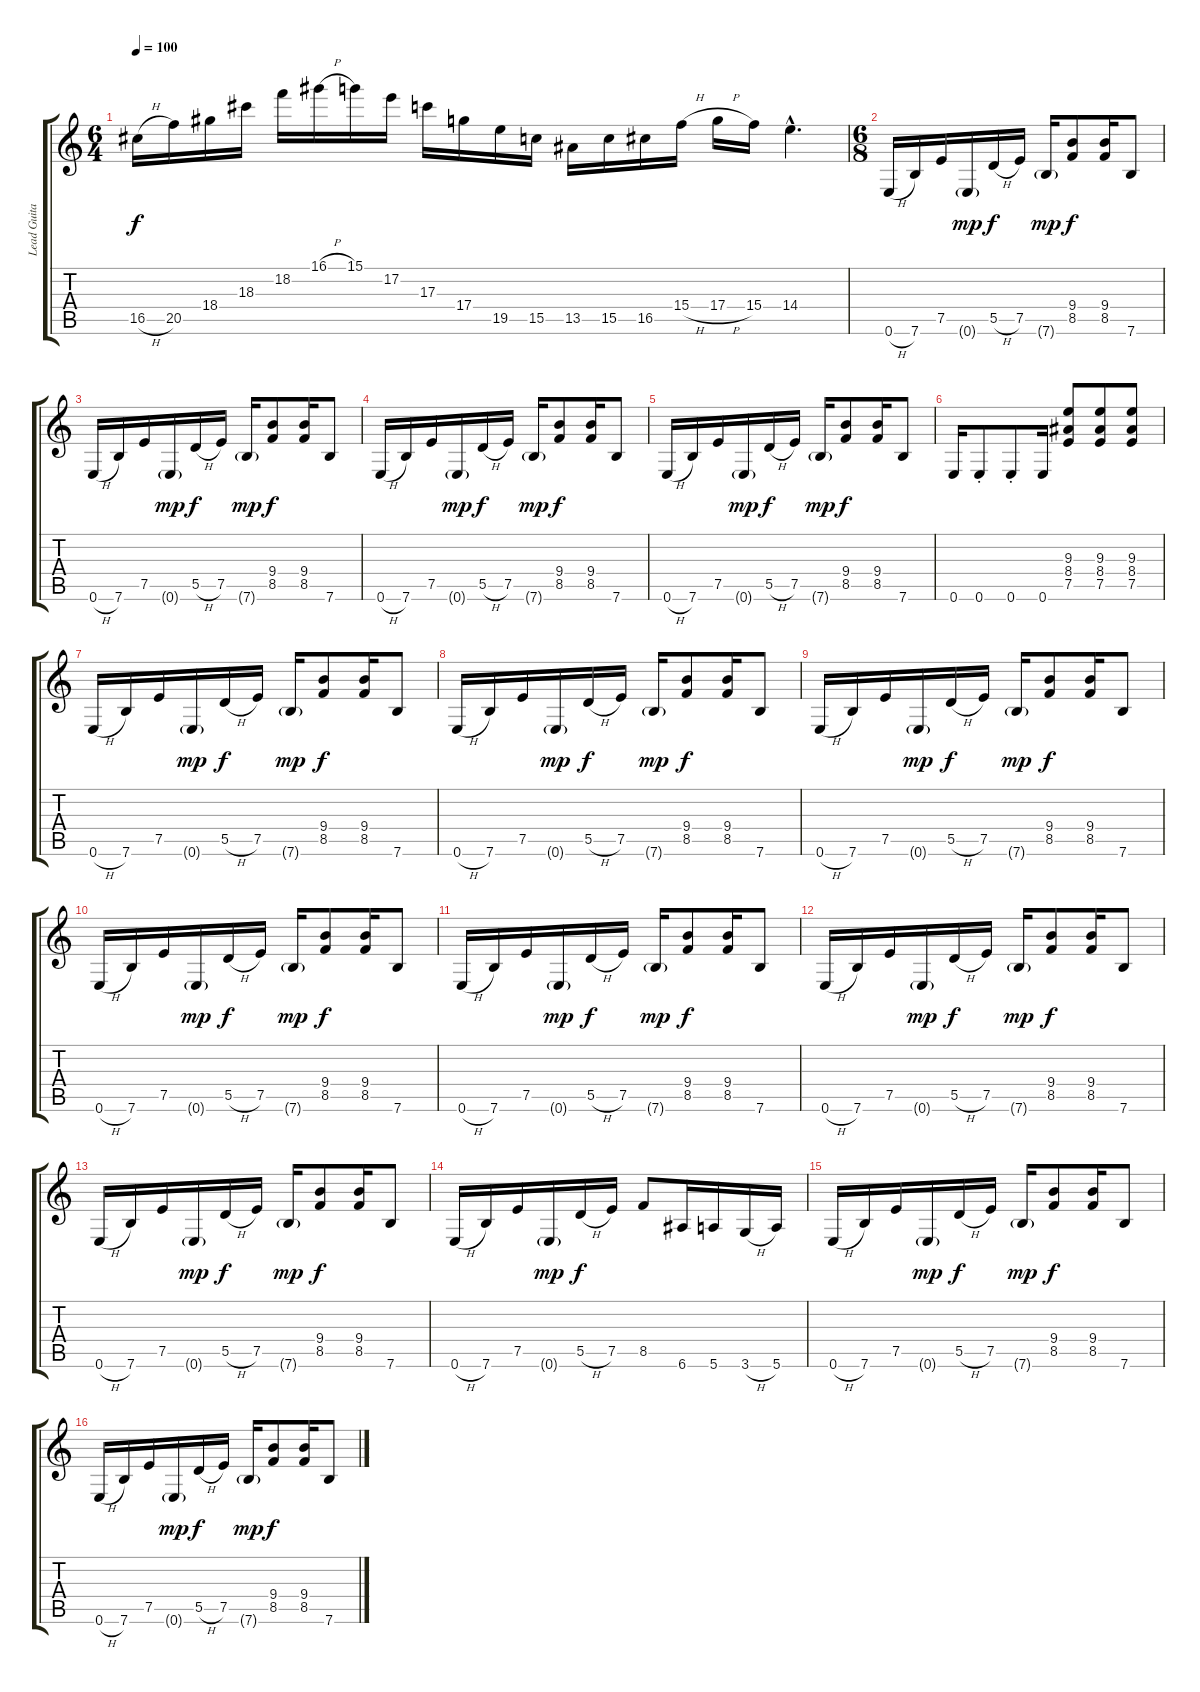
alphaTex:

\track ("Lead Guitar" "Lead Guita") {instrument distortionguitar}
\staff {score tabs}
\tuning (E4 B3 G3 D3 A2 E2) {hide}
\ts (6 4)
\tempo 100
\clef g2
\ks c
16.5{h}.16{dy f} 20.5.16 18.4.16 18.3.16 18.2.16 16.1{h}.16 15.1.16 17.2.16 17.3.16 17.4.16 19.5.16 15.5.16 13.5.16 15.5.16 16.5.16 15.4{h}.16 17.4{h}.16 15.4.16 14.4{hac}.4{d} |
\ts (6 8)
0.6{h}.16{balance 8} 7.6.16 7.5.16 0.6{g}.16{dy mp} 5.5{h}.16{dy f} 7.5.16 7.6{g}.16{dy mp} (9.4 8.5).8{dy f} (9.4 8.5).16 7.6.8 |
0.6{h}.16 7.6.16 7.5.16 0.6{g}.16{dy mp} 5.5{h}.16{dy f} 7.5.16 7.6{g}.16{dy mp} (9.4 8.5).8{dy f} (9.4 8.5).16 7.6.8 |
0.6{h}.16 7.6.16 7.5.16 0.6{g}.16{dy mp} 5.5{h}.16{dy f} 7.5.16 7.6{g}.16{dy mp} (9.4 8.5).8{dy f} (9.4 8.5).16 7.6.8 |
0.6{h}.16 7.6.16 7.5.16 0.6{g}.16{dy mp} 5.5{h}.16{dy f} 7.5.16 7.6{g}.16{dy mp} (9.4 8.5).8{dy f} (9.4 8.5).16 7.6.8 |
0.6.16 0.6{st}.8 0.6{st}.8 0.6.16 (9.3 8.4 7.5).8 (9.3 8.4 7.5).8 (9.3 8.4 7.5).8 |
0.6{h}.16 7.6.16 7.5.16 0.6{g}.16{dy mp} 5.5{h}.16{dy f} 7.5.16 7.6{g}.16{dy mp} (9.4 8.5).8{dy f} (9.4 8.5).16 7.6.8 |
0.6{h}.16 7.6.16 7.5.16 0.6{g}.16{dy mp} 5.5{h}.16{dy f} 7.5.16 7.6{g}.16{dy mp} (9.4 8.5).8{dy f} (9.4 8.5).16 7.6.8 |
0.6{h}.16 7.6.16 7.5.16 0.6{g}.16{dy mp} 5.5{h}.16{dy f} 7.5.16 7.6{g}.16{dy mp} (9.4 8.5).8{dy f} (9.4 8.5).16 7.6.8 |
0.6{h}.16 7.6.16 7.5.16 0.6{g}.16{dy mp} 5.5{h}.16{dy f} 7.5.16 7.6{g}.16{dy mp} (9.4 8.5).8{dy f} (9.4 8.5).16 7.6.8 |
0.6{h}.16 7.6.16 7.5.16 0.6{g}.16{dy mp} 5.5{h}.16{dy f} 7.5.16 7.6{g}.16{dy mp} (9.4 8.5).8{dy f} (9.4 8.5).16 7.6.8 |
0.6{h}.16 7.6.16 7.5.16 0.6{g}.16{dy mp} 5.5{h}.16{dy f} 7.5.16 7.6{g}.16{dy mp} (9.4 8.5).8{dy f} (9.4 8.5).16 7.6.8 |
0.6{h}.16 7.6.16 7.5.16 0.6{g}.16{dy mp} 5.5{h}.16{dy f} 7.5.16 7.6{g}.16{dy mp} (9.4 8.5).8{dy f} (9.4 8.5).16 7.6.8 |
0.6{h}.16 7.6.16 7.5.16 0.6{g}.16{dy mp} 5.5{h}.16{dy f} 7.5.16 8.5.8 6.6.16 5.6.16 3.6{h}.16 5.6.16 |
0.6{h}.16 7.6.16 7.5.16 0.6{g}.16{dy mp} 5.5{h}.16{dy f} 7.5.16 7.6{g}.16{dy mp} (9.4 8.5).8{dy f} (9.4 8.5).16 7.6.8 |
0.6{h}.16 7.6.16 7.5.16 0.6{g}.16{dy mp} 5.5{h}.16{dy f} 7.5.16 7.6{g}.16{dy mp} (9.4 8.5).8{dy f} (9.4 8.5).16 7.6.8
